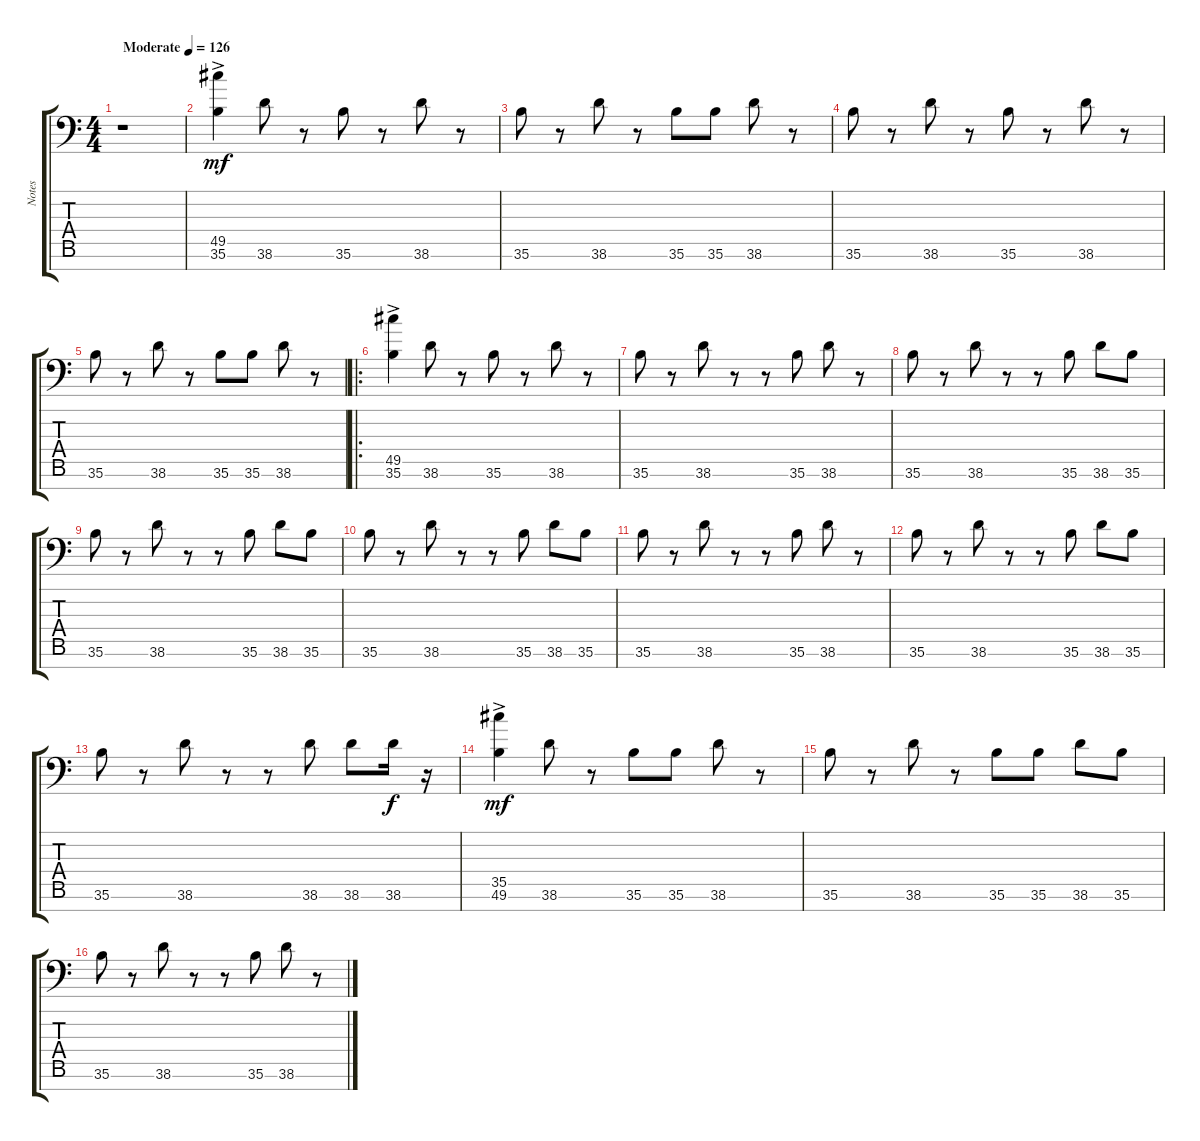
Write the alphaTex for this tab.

\track ("Notes" "Notes") {instrument acousticgrandpiano}
\staff {score tabs}
\tuning (C-1 C-1 C-1 C-1 C-1 C-1 C-1) {hide}
\ts (4 4)
\tempo (126 "Moderate")
\clef f4
\ks c
r.1{dy mf instrument acousticgrandpiano} |
\section ("" "")
(49.5{ac} 35.6).4 38.6.8 r.8 35.6.8 r.8 38.6.8 r.8 |
35.6.8 r.8 38.6.8 r.8 35.6.8 35.6.8 38.6.8 r.8 |
35.6.8 r.8 38.6.8 r.8 35.6.8 r.8 38.6.8 r.8 |
35.6.8 r.8 38.6.8 r.8 35.6.8 35.6.8 38.6.8 r.8 |
\ro
\section ("" "")
(49.5{ac} 35.6).4 38.6.8 r.8 35.6.8 r.8 38.6.8 r.8 |
35.6.8 r.8 38.6.8 r.8 r.8 35.6.8 38.6.8 r.8 |
35.6.8 r.8 38.6.8 r.8 r.8 35.6.8 38.6.8 35.6.8 |
35.6.8 r.8 38.6.8 r.8 r.8 35.6.8 38.6.8 35.6.8 |
35.6.8 r.8 38.6.8 r.8 r.8 35.6.8 38.6.8 35.6.8 |
35.6.8 r.8 38.6.8 r.8 r.8 35.6.8 38.6.8 r.8 |
35.6.8 r.8 38.6.8 r.8 r.8 35.6.8 38.6.8 35.6.8 |
35.6.8 r.8 38.6.8 r.8 r.8 38.6.8 38.6.8 38.6.16{dy f} r.16 |
\section ("" "")
(35.5 49.6{ac}).4{dy mf} 38.6.8 r.8 35.6.8 35.6.8 38.6.8 r.8 |
35.6.8 r.8 38.6.8 r.8 35.6.8 35.6.8 38.6.8 35.6.8 |
35.6.8 r.8 38.6.8 r.8 r.8 35.6.8 38.6.8 r.8
